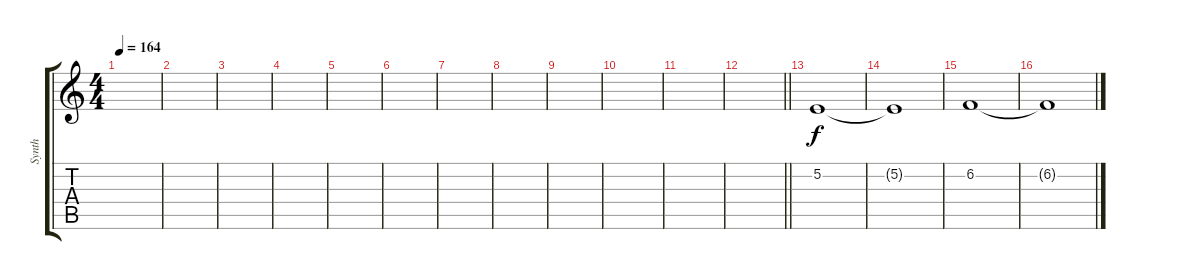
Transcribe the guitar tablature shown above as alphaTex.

\track ("Synth" "Synth") {instrument pad6metallic}
\staff {score tabs}
\tuning (E4 B3 G3 D3 A2 E2) {hide}
\ts (4 4)
\tempo 164
\clef g2
\ks c
|
|
|
|
|
|
|
|
|
|
|
\barLineRight lightlight
|
\section ("" "")
5.2.1 |
5.2{t}.1 |
6.2.1 |
6.2{t}.1
